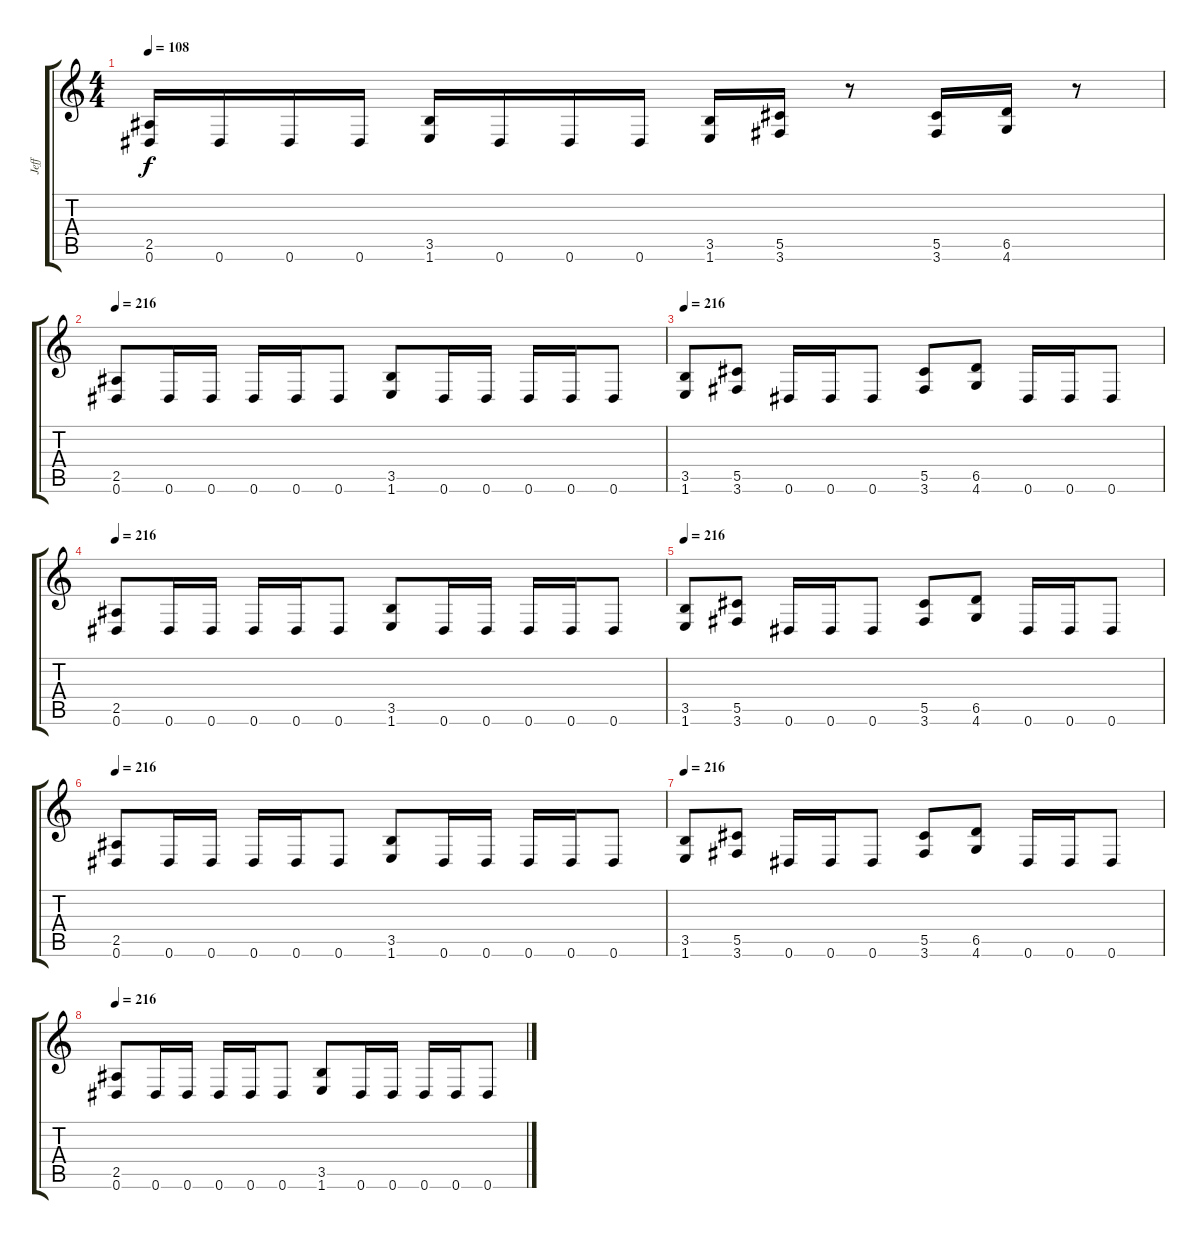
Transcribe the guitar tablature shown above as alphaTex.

\track ("Jeff" "Jeff") {instrument distortionguitar}
\staff {score tabs}
\tuning (Eb4 Bb3 Gb3 Db3 Ab2 Eb2) {hide}
\ts (4 4)
\tempo 108
\clef g2
\ks c
(2.5 0.6).16{dy f} 0.6.16 0.6.16 0.6.16 (3.5 1.6).16 0.6.16 0.6.16 0.6.16 (3.5 1.6).16 (5.5 3.6).16 r.8 (5.5 3.6).16 (6.5 4.6).16 r.8 |
\tempo 216
(2.5 0.6).8 0.6.16 0.6.16 0.6.16 0.6.16 0.6.8 (3.5 1.6).8 0.6.16 0.6.16 0.6.16 0.6.16 0.6.8 |
\tempo 216
(3.5 1.6).8 (5.5 3.6).8 0.6.16 0.6.16 0.6.8 (5.5 3.6).8 (6.5 4.6).8 0.6.16 0.6.16 0.6.8 |
\tempo 216
(2.5 0.6).8 0.6.16 0.6.16 0.6.16 0.6.16 0.6.8 (3.5 1.6).8 0.6.16 0.6.16 0.6.16 0.6.16 0.6.8 |
\tempo 216
(3.5 1.6).8 (5.5 3.6).8 0.6.16 0.6.16 0.6.8 (5.5 3.6).8 (6.5 4.6).8 0.6.16 0.6.16 0.6.8 |
\tempo 216
(2.5 0.6).8 0.6.16 0.6.16 0.6.16 0.6.16 0.6.8 (3.5 1.6).8 0.6.16 0.6.16 0.6.16 0.6.16 0.6.8 |
\tempo 216
(3.5 1.6).8 (5.5 3.6).8 0.6.16 0.6.16 0.6.8 (5.5 3.6).8 (6.5 4.6).8 0.6.16 0.6.16 0.6.8 |
\tempo 216
(2.5 0.6).8 0.6.16 0.6.16 0.6.16 0.6.16 0.6.8 (3.5 1.6).8 0.6.16 0.6.16 0.6.16 0.6.16 0.6.8
